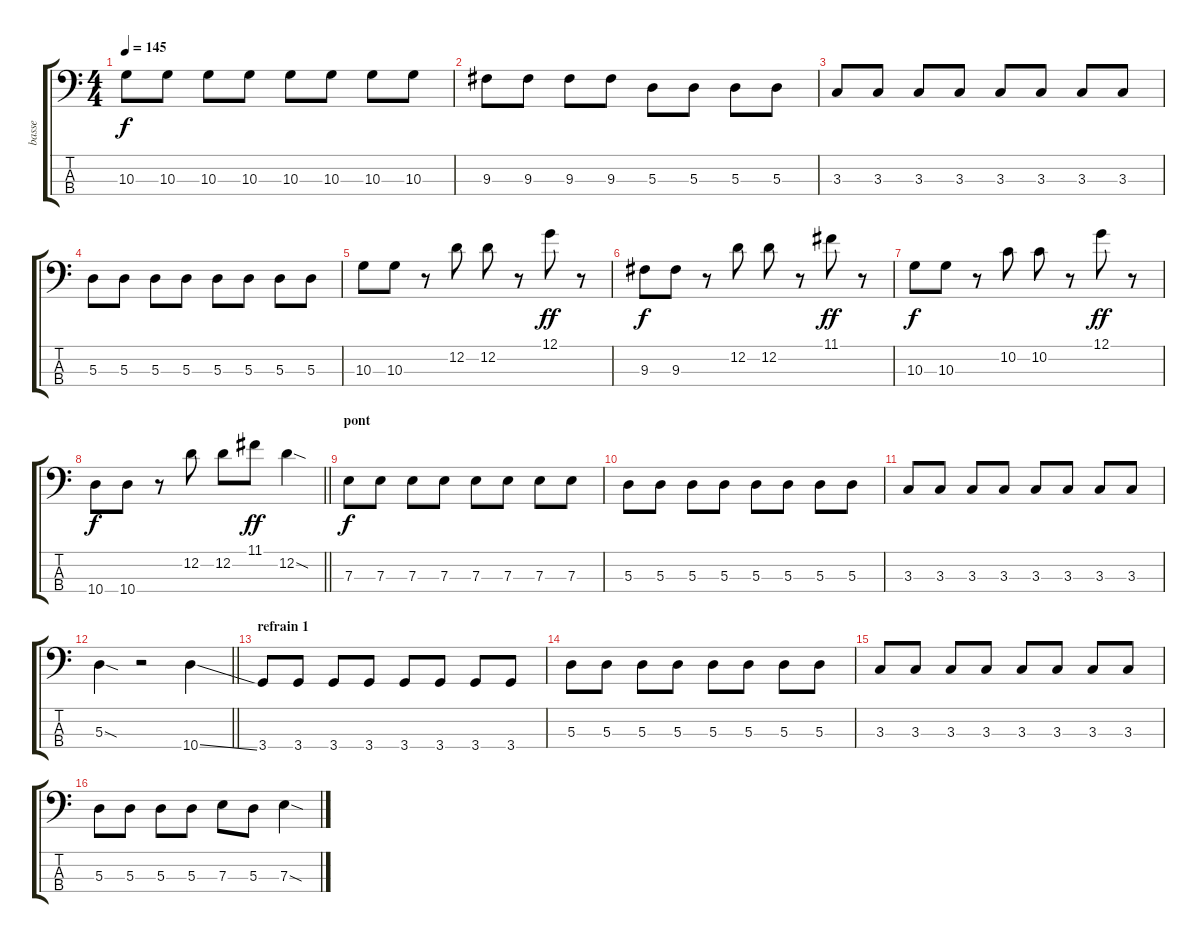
\track ("basse" "basse") {instrument electricbassfinger}
\staff {score tabs}
\tuning (G2 D2 A1 E1) {hide}
\ts (4 4)
\tempo 145
\clef f4
\ks c
10.3.8{dy f} 10.3.8 10.3.8 10.3.8 10.3.8 10.3.8 10.3.8 10.3.8 |
9.3.8 9.3.8 9.3.8 9.3.8 5.3.8 5.3.8 5.3.8 5.3.8 |
3.3.8 3.3.8 3.3.8 3.3.8 3.3.8 3.3.8 3.3.8 3.3.8 |
5.3.8 5.3.8 5.3.8 5.3.8 5.3.8 5.3.8 5.3.8 5.3.8 |
10.3.8 10.3.8 r.8 12.2.8 12.2.8 r.8 12.1.8{dy ff} r.8 |
9.3.8{dy f} 9.3.8 r.8 12.2.8 12.2.8 r.8 11.1.8{dy ff} r.8 |
10.3.8{dy f} 10.3.8 r.8 10.2.8 10.2.8 r.8 12.1.8{dy ff} r.8 |
\barLineRight lightlight
10.4.8{dy f} 10.4.8 r.8 12.2.8 12.2.8 11.1.8{dy ff} 12.2{sod}.4 |
\section ("" "pont")
7.3.8{dy f} 7.3.8 7.3.8 7.3.8 7.3.8 7.3.8 7.3.8 7.3.8 |
5.3.8 5.3.8 5.3.8 5.3.8 5.3.8 5.3.8 5.3.8 5.3.8 |
3.3.8 3.3.8 3.3.8 3.3.8 3.3.8 3.3.8 3.3.8 3.3.8 |
\barLineRight lightlight
5.3{sod}.4 r.2 10.4{ss}.4 |
\section ("" "refrain 1")
3.4.8 3.4.8 3.4.8 3.4.8 3.4.8 3.4.8 3.4.8 3.4.8 |
5.3.8 5.3.8 5.3.8 5.3.8 5.3.8 5.3.8 5.3.8 5.3.8 |
3.3.8 3.3.8 3.3.8 3.3.8 3.3.8 3.3.8 3.3.8 3.3.8 |
5.3.8 5.3.8 5.3.8 5.3.8 7.3.8 5.3.8 7.3{sod}.4
